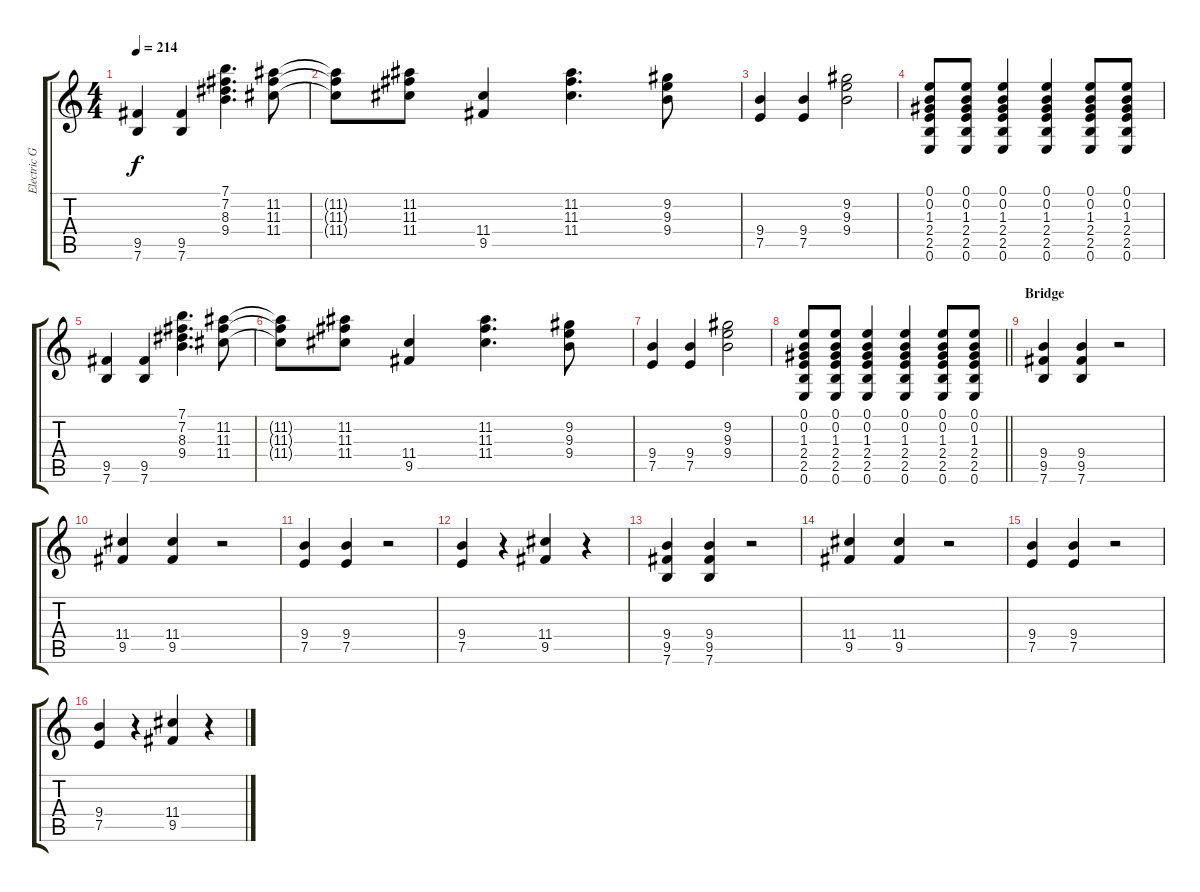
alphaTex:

\track ("Electric Guitar" "Electric G") {instrument distortionguitar}
\staff {score tabs}
\tuning (E4 B3 G3 D3 A2 E2) {hide}
\ts (4 4)
\tempo 214
\clef g2
\ks c
(9.5 7.6).4{dy f volume 16 balance 8 instrument distortionguitar} (9.5 7.6).4 (7.1 7.2 8.3 9.4).4{d} (11.2 11.3 11.4).8 |
(11.2{t} 11.3{t} 11.4{t}).8 (11.2 11.3 11.4).8 (11.4 9.5).4 (11.2 11.3 11.4).4{d} (9.2 9.3 9.4).8 |
(9.4 7.5).4 (9.4 7.5).4 (9.2 9.3 9.4).2 |
(0.1 0.2 1.3 2.4 2.5 0.6).8 (0.1 0.2 1.3 2.4 2.5 0.6).8 (0.1 0.2 1.3 2.4 2.5 0.6).4 (0.1 0.2 1.3 2.4 2.5 0.6).4 (0.1 0.2 1.3 2.4 2.5 0.6).8 (0.1 0.2 1.3 2.4 2.5 0.6).8 |
(9.5 7.6).4{volume 16 balance 8 instrument distortionguitar} (9.5 7.6).4 (7.1 7.2 8.3 9.4).4{d} (11.2 11.3 11.4).8 |
(11.2{t} 11.3{t} 11.4{t}).8 (11.2 11.3 11.4).8 (11.4 9.5).4 (11.2 11.3 11.4).4{d} (9.2 9.3 9.4).8 |
(9.4 7.5).4 (9.4 7.5).4 (9.2 9.3 9.4).2 |
\barLineRight lightlight
(0.1 0.2 1.3 2.4 2.5 0.6).8 (0.1 0.2 1.3 2.4 2.5 0.6).8 (0.1 0.2 1.3 2.4 2.5 0.6).4 (0.1 0.2 1.3 2.4 2.5 0.6).4 (0.1 0.2 1.3 2.4 2.5 0.6).8 (0.1 0.2 1.3 2.4 2.5 0.6).8 |
\section ("" "Bridge")
(9.4 9.5 7.6).4 (9.4 9.5 7.6).4 r.2 |
(11.4 9.5).4 (11.4 9.5).4 r.2 |
(9.4 7.5).4 (9.4 7.5).4 r.2 |
(9.4 7.5).4 r.4 (11.4 9.5).4 r.4 |
(9.4 9.5 7.6).4 (9.4 9.5 7.6).4 r.2 |
(11.4 9.5).4 (11.4 9.5).4 r.2 |
(9.4 7.5).4 (9.4 7.5).4 r.2 |
(9.4 7.5).4 r.4 (11.4 9.5).4 r.4
